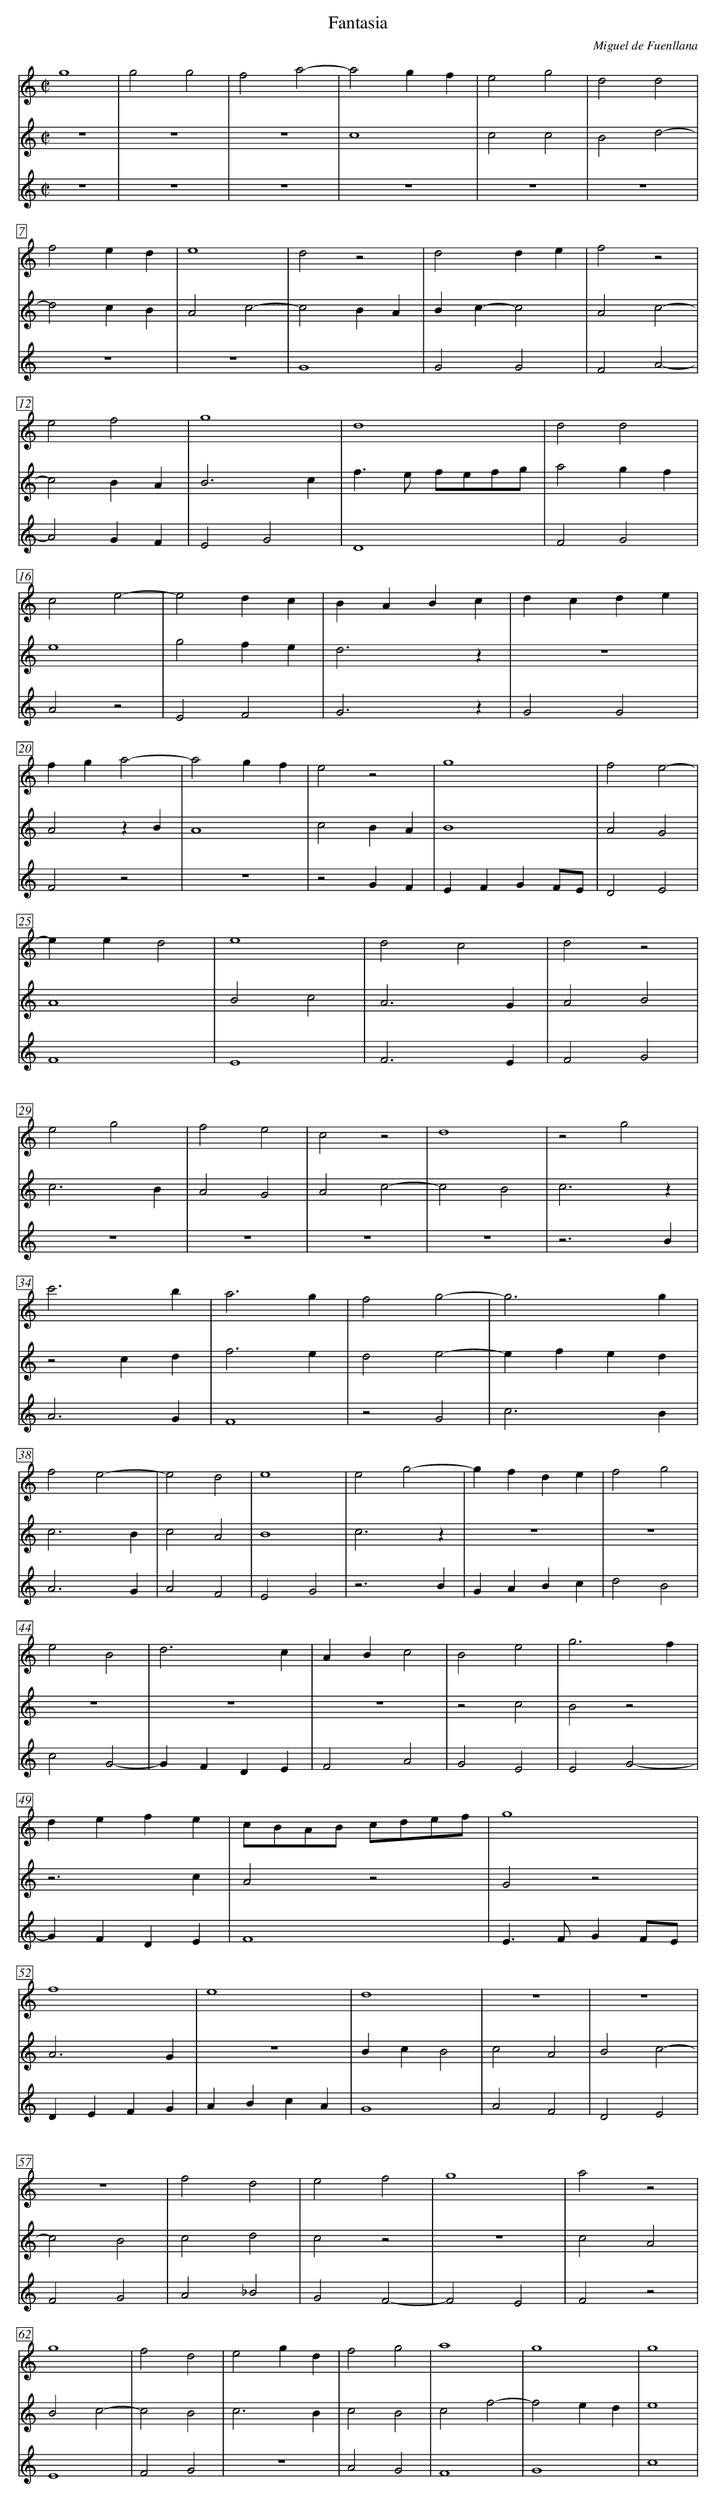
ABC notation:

X:1
T:Fantasia
C: Miguel de Fuenllana
M:C|
L:1/4
K:C
V:1
g4 | g2 g2| f2 a2- |a2 g f | e2 g2 |d2 d2|
f2 e d | e4 |d2 z2 |d2 d e |f2 z2|
e2 f2 |g4 |d4|d2 d2 |
c2 e2- |e2 d c| B A B c |d c d e|
fg a2-|a2 g f |e2 z2| g4 |f2 e2-|
e e d2 |e4 |d2 c2|d2 z2|
e2 g2|f2 e2 |c2 z2|d4|z2 g2|
c'3 b|a3 g|f2 g2-|g3 g|
f2 e2-|e2 d2 |e4|e2 g2-|g f d e|f2 g2|
e2 B2 |d3 c|A B c2|B2 e2|g3 f|
d e f e|c/B/A/B/ c/d/e/f/ |g4|
f4|e4|d4|z4 |z4|
z4|f2 d2|e2 f2|g4|a2 z2|
g4|f2 d2|e2 g d|f2 g2|a4|g4|g4|
V:2
z4 |z4 |z4 |c4 |c2 c2 |B2 d2- |
d2 c B| A2 c2- |c2 B A |B c-c2 |A2 c2- |
c2 B A |B3 c |f>e f/e/f/g/ |a2 g f |
e4|g2 f e |d3 z|z4 |
A2 z B| A4|c2 B A |B4 |A2 G2|
A4|B2 c2|A3 G|A2 B2 |
c3 B| A2 G2|A2 c2-|c2 B2 |c3 z|
z2 c d |f3 e|d2 e2-|e f e d|
c3 B|c2 A2|B4|c3 z|z4|z4|
z4|z4|z4|z2 c2|B2 z2|
z3 c| A2 z2|G2z2|
A3 G|z4|B c B2|c2 A2|B2 c2-|
c2 B2| c2 d2 |c2 z2|z4 |c2 A2|
B2 c2-|c2 B2|c3 B|c2 B2|c2 f2-|f2 e d |e4|
V:3
z4|z4|z4|z4|z4|z4|
z4|z4|G4|G2 G2 |F2A2-|
A2 G F |E2 G2 | D4 |F2 G2 |
A2 z2 |E2 F2| G3 z | G2 G2|
F2 z2 | z4 |z2 G F |E F G F/E/ |D2 E2|
F4 |E4 |F3 E|F2 G2|
z4|z4|z4|z4|z3 B|
A3 G|F4|z2 G2|c3 B|
A3 G| A2 F2|E2 G2|z3 B|G A B c|d2B2|
c2 G2-|G F D E|F2 A2|G2 E2|E2G2-|
G F D E|F4|E>F G F/E/|
D E F G|A B c A|G4|A2 F2|D2 E2|
F2 G2|A2 _B2|G2 F2-|F2 E2|F2 z2|
E4|F2 G2|z4|A2 G2|F4|G4|c4|
